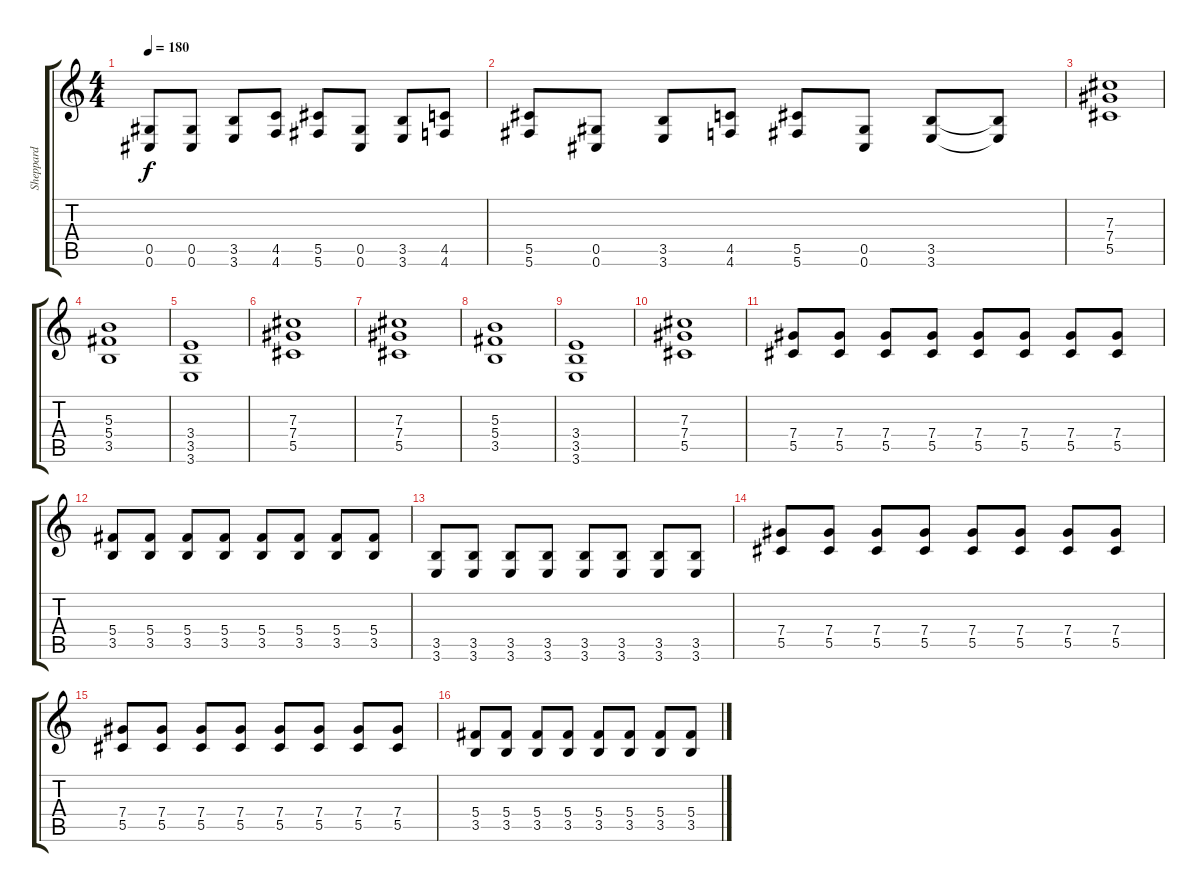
\track ("Sheppard" "Sheppard") {instrument distortionguitar}
\staff {score tabs}
\tuning (Eb4 Bb3 Gb3 Db3 Ab2 Db2) {hide}
\ts (4 4)
\tempo 180
\clef g2
\ks c
(0.5 0.6).8{dy f} (0.5 0.6).8 (3.5 3.6).8 (4.5 4.6).8 (5.5 5.6).8 (0.5 0.6).8 (3.5 3.6).8 (4.5 4.6).8 |
(5.5 5.6).8 (0.5 0.6).8 (3.5 3.6).8 (4.5 4.6).8 (5.5 5.6).8 (0.5 0.6).8 (3.5 3.6).8 (3.5{t} 3.6{t}).8 |
(7.3 7.4 5.5).1{volume 11 instrument overdrivenguitar} |
(5.3 5.4 3.5).1 |
(3.4 3.5 3.6).1 |
(7.3 7.4 5.5).1 |
(7.3 7.4 5.5).1 |
(5.3 5.4 3.5).1 |
(3.4 3.5 3.6).1 |
(7.3 7.4 5.5).1 |
(7.4 5.5).8{volume 13 instrument distortionguitar} (7.4 5.5).8 (7.4 5.5).8 (7.4 5.5).8 (7.4 5.5).8 (7.4 5.5).8 (7.4 5.5).8 (7.4 5.5).8 |
(5.4 3.5).8 (5.4 3.5).8 (5.4 3.5).8 (5.4 3.5).8 (5.4 3.5).8 (5.4 3.5).8 (5.4 3.5).8 (5.4 3.5).8 |
(3.5 3.6).8 (3.5 3.6).8 (3.5 3.6).8 (3.5 3.6).8 (3.5 3.6).8 (3.5 3.6).8 (3.5 3.6).8 (3.5 3.6).8 |
(7.4 5.5).8 (7.4 5.5).8 (7.4 5.5).8 (7.4 5.5).8 (7.4 5.5).8 (7.4 5.5).8 (7.4 5.5).8 (7.4 5.5).8 |
(7.4 5.5).8 (7.4 5.5).8 (7.4 5.5).8 (7.4 5.5).8 (7.4 5.5).8 (7.4 5.5).8 (7.4 5.5).8 (7.4 5.5).8 |
(5.4 3.5).8 (5.4 3.5).8 (5.4 3.5).8 (5.4 3.5).8 (5.4 3.5).8 (5.4 3.5).8 (5.4 3.5).8 (5.4 3.5).8
